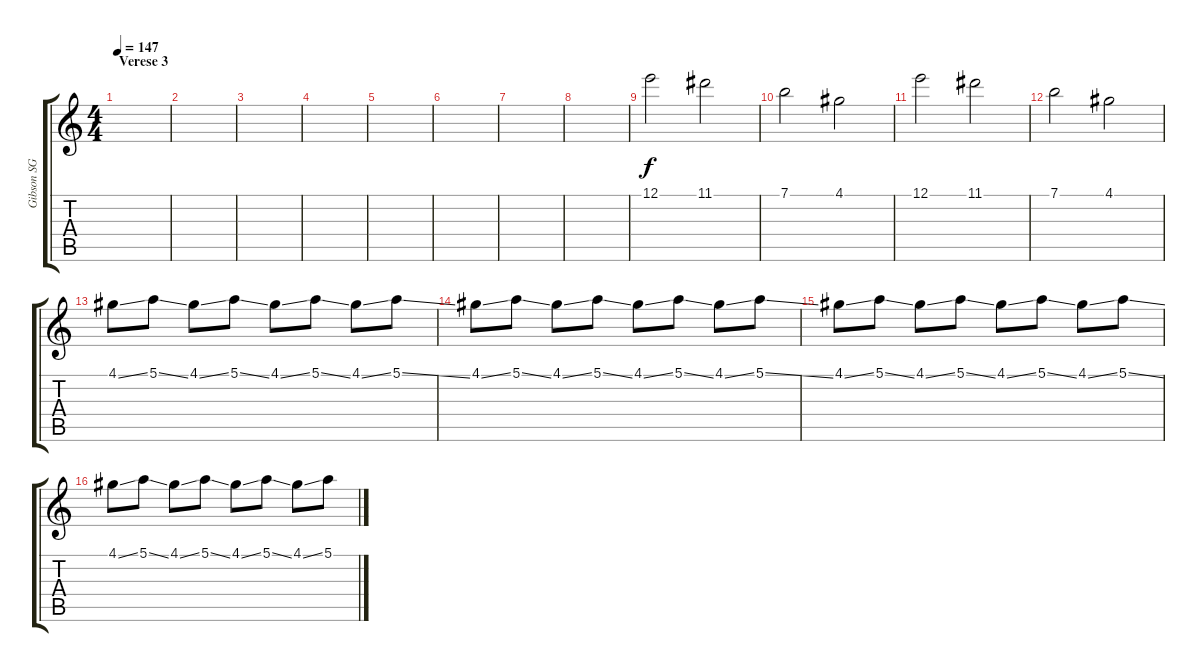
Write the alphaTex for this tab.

\track ("Gibson SG" "Gibson SG") {instrument overdrivenguitar}
\staff {score tabs}
\tuning (E4 B3 G3 D3 A2 E2) {hide}
\ts (4 4)
\section ("" "Verese 3")
\tempo 147
\clef g2
\ks c
|
|
|
|
|
|
|
|
12.1.2 11.1.2 |
7.1.2 4.1.2 |
12.1.2 11.1.2 |
7.1.2 4.1.2 |
4.1{ss}.8 5.1{ss}.8 4.1{ss}.8 5.1{ss}.8 4.1{ss}.8 5.1{ss}.8 4.1{ss}.8 5.1{ss}.8 |
4.1{ss}.8 5.1{ss}.8 4.1{ss}.8 5.1{ss}.8 4.1{ss}.8 5.1{ss}.8 4.1{ss}.8 5.1{ss}.8 |
4.1{ss}.8 5.1{ss}.8 4.1{ss}.8 5.1{ss}.8 4.1{ss}.8 5.1{ss}.8 4.1{ss}.8 5.1{ss}.8 |
4.1{ss}.8 5.1{ss}.8 4.1{ss}.8 5.1{ss}.8 4.1{ss}.8 5.1{ss}.8 4.1{ss}.8 5.1.8
